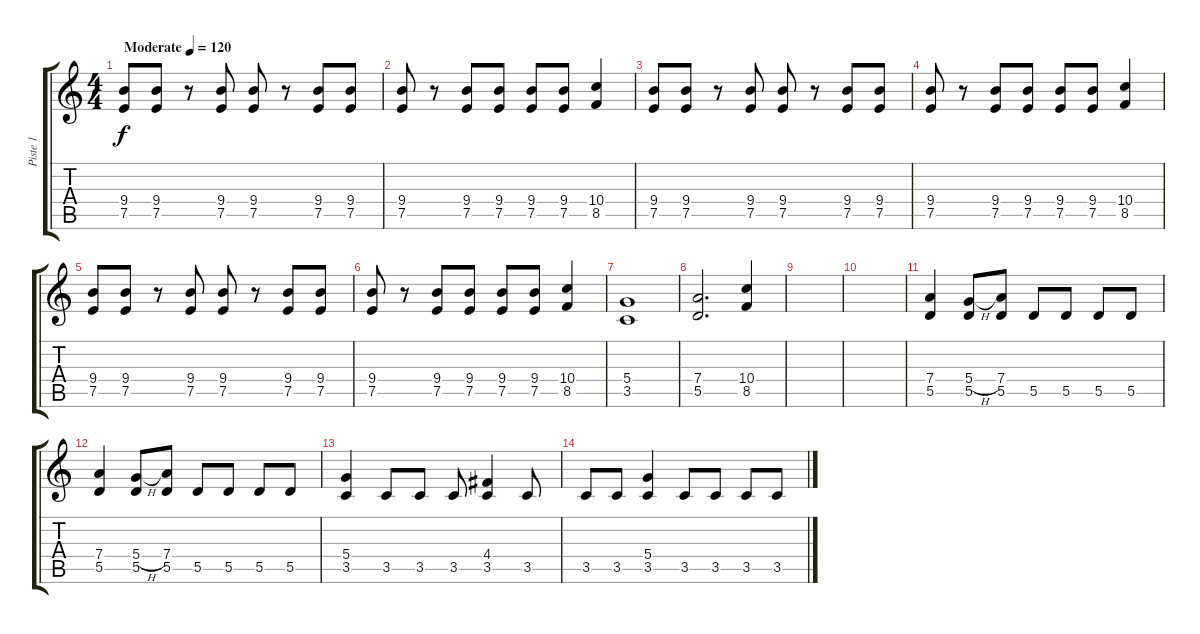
\track ("Piste 1" "Piste 1") {instrument distortionguitar}
\staff {score tabs}
\tuning (E4 B3 G3 D3 A2 E2) {hide}
\ts (4 4)
\tempo (120 "Moderate")
\clef g2
\ks c
(9.4 7.5).8{dy f instrument distortionguitar} (9.4 7.5).8 r.8 (9.4 7.5).8 (9.4 7.5).8 r.8 (9.4 7.5).8 (9.4 7.5).8 |
(9.4 7.5).8 r.8 (9.4 7.5).8 (9.4 7.5).8 (9.4 7.5).8 (9.4 7.5).8 (10.4 8.5).4 |
(9.4 7.5).8 (9.4 7.5).8 r.8 (9.4 7.5).8 (9.4 7.5).8 r.8 (9.4 7.5).8 (9.4 7.5).8 |
(9.4 7.5).8 r.8 (9.4 7.5).8 (9.4 7.5).8 (9.4 7.5).8 (9.4 7.5).8 (10.4 8.5).4 |
(9.4 7.5).8 (9.4 7.5).8 r.8 (9.4 7.5).8 (9.4 7.5).8 r.8 (9.4 7.5).8 (9.4 7.5).8 |
(9.4 7.5).8 r.8 (9.4 7.5).8 (9.4 7.5).8 (9.4 7.5).8 (9.4 7.5).8 (10.4 8.5).4 |
(5.4 3.5).1 |
(7.4 5.5).2{d} (10.4 8.5).4 |
|
|
(7.4 5.5).4 (5.4{h} 5.5).8 (7.4 5.5).8 5.5.8 5.5.8 5.5.8 5.5.8 |
(7.4 5.5).4 (5.4{h} 5.5).8 (7.4 5.5).8 5.5.8 5.5.8 5.5.8 5.5.8 |
(5.4 3.5).4 3.5.8 3.5.8 3.5.8 (4.4 3.5).4 3.5.8 |
3.5.8 3.5.8 (5.4 3.5).4 3.5.8 3.5.8 3.5.8 3.5.8
